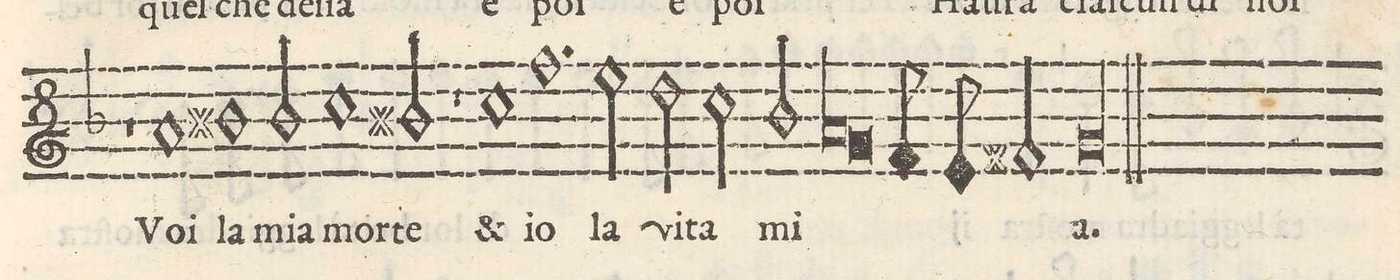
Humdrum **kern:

**kern	**text
*I"CANTO	*
*clefG2	*
*k[b-]	*
*M2/1	*
2r	.
=22-	=22-
1r	.
1a	Voi
=23-	=23-
1bn	la
2b/	mia
1cc\	mor-
=24-	=24-
2bn/	-te
1r	.
=25-	=25-
1cc	(et)
1.ff	io
=26-	=26-
2ee\	la
2dd\	vi-
2cc\	-ta
=27-	=27-
2b-/	mi-
*lig	*
1a	.
2.g/	.
=28-	=28-
*col	*
*Xlig	*
*Xcol	*
8f/	.
8e/	.
2f#X/	.
0.g	.
=29-	=29-
=-	=-
*-	*-
